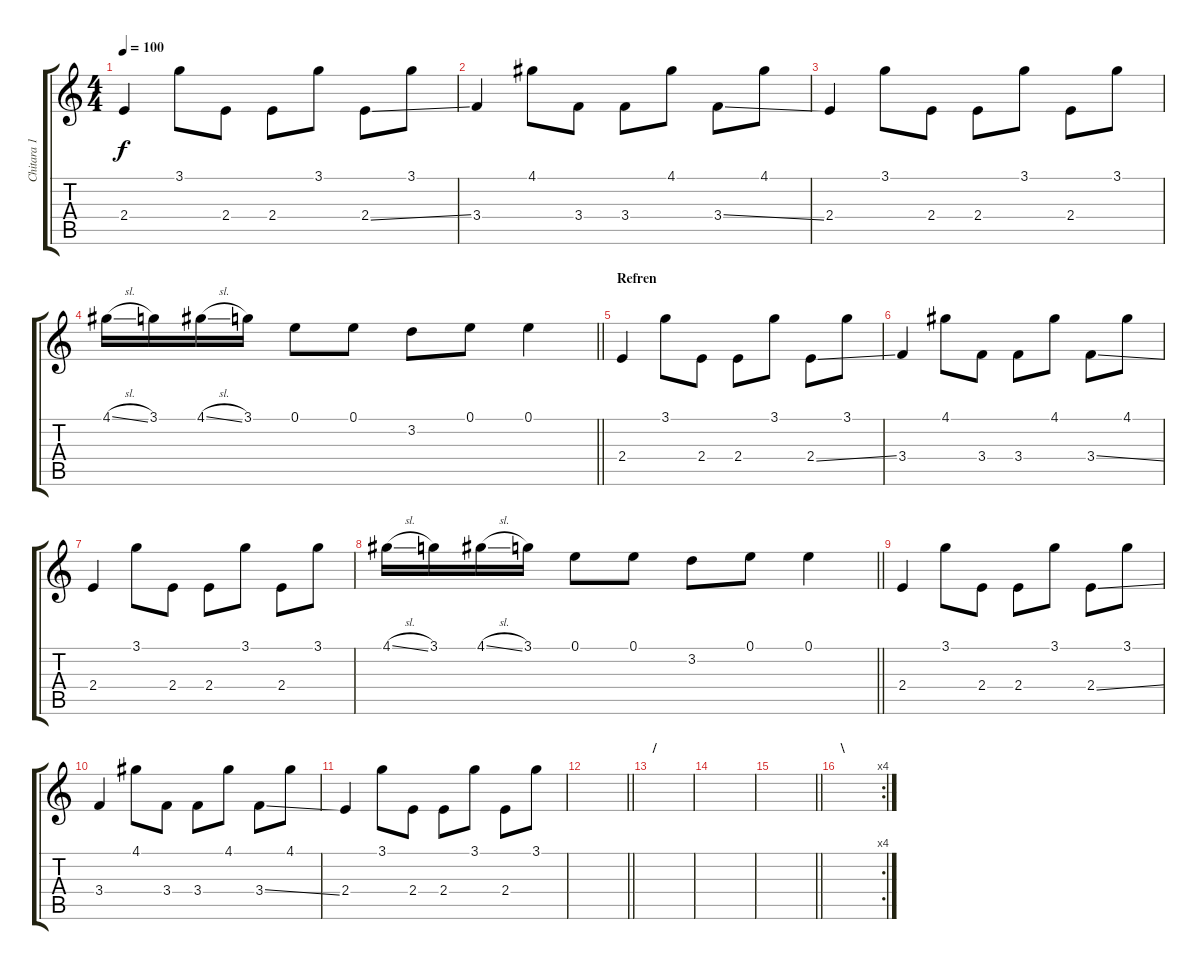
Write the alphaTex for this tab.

\track ("Chitara 1" "Chitara 1") {instrument acousticguitarsteel}
\staff {score tabs}
\tuning (E4 B3 G3 D3 A2 E2) {hide}
\ts (4 4)
\tempo 100
\clef g2
\ks c
2.4.4{dy f} 3.1.8 2.4.8 2.4.8 3.1.8 2.4{ss}.8 3.1.8 |
3.4.4 4.1.8 3.4.8 3.4.8 4.1.8 3.4{ss}.8 4.1.8 |
2.4.4 3.1.8 2.4.8 2.4.8 3.1.8 2.4.8 3.1.8 |
\barLineRight lightlight
4.1{sl}.16 3.1.16 4.1{sl}.16 3.1.16 0.1.8 0.1.8 3.2.8 0.1.8 0.1.4 |
\section ("" "Refren")
2.4.4 3.1.8 2.4.8 2.4.8 3.1.8 2.4{ss}.8 3.1.8 |
3.4.4 4.1.8 3.4.8 3.4.8 4.1.8 3.4{ss}.8 4.1.8 |
2.4.4 3.1.8 2.4.8 2.4.8 3.1.8 2.4.8 3.1.8 |
\barLineRight lightlight
4.1{sl}.16 3.1.16 4.1{sl}.16 3.1.16 0.1.8 0.1.8 3.2.8 0.1.8 0.1.4 |
2.4.4 3.1.8 2.4.8 2.4.8 3.1.8 2.4{ss}.8 3.1.8 |
3.4.4 4.1.8 3.4.8 3.4.8 4.1.8 3.4{ss}.8 4.1.8 |
2.4.4 3.1.8 2.4.8 2.4.8 3.1.8 2.4.8 3.1.8 |
\barLineRight lightlight
|
\section ("" "/")
|
|
\barLineRight lightlight
|
\rc 4
\section ("" "\\")
